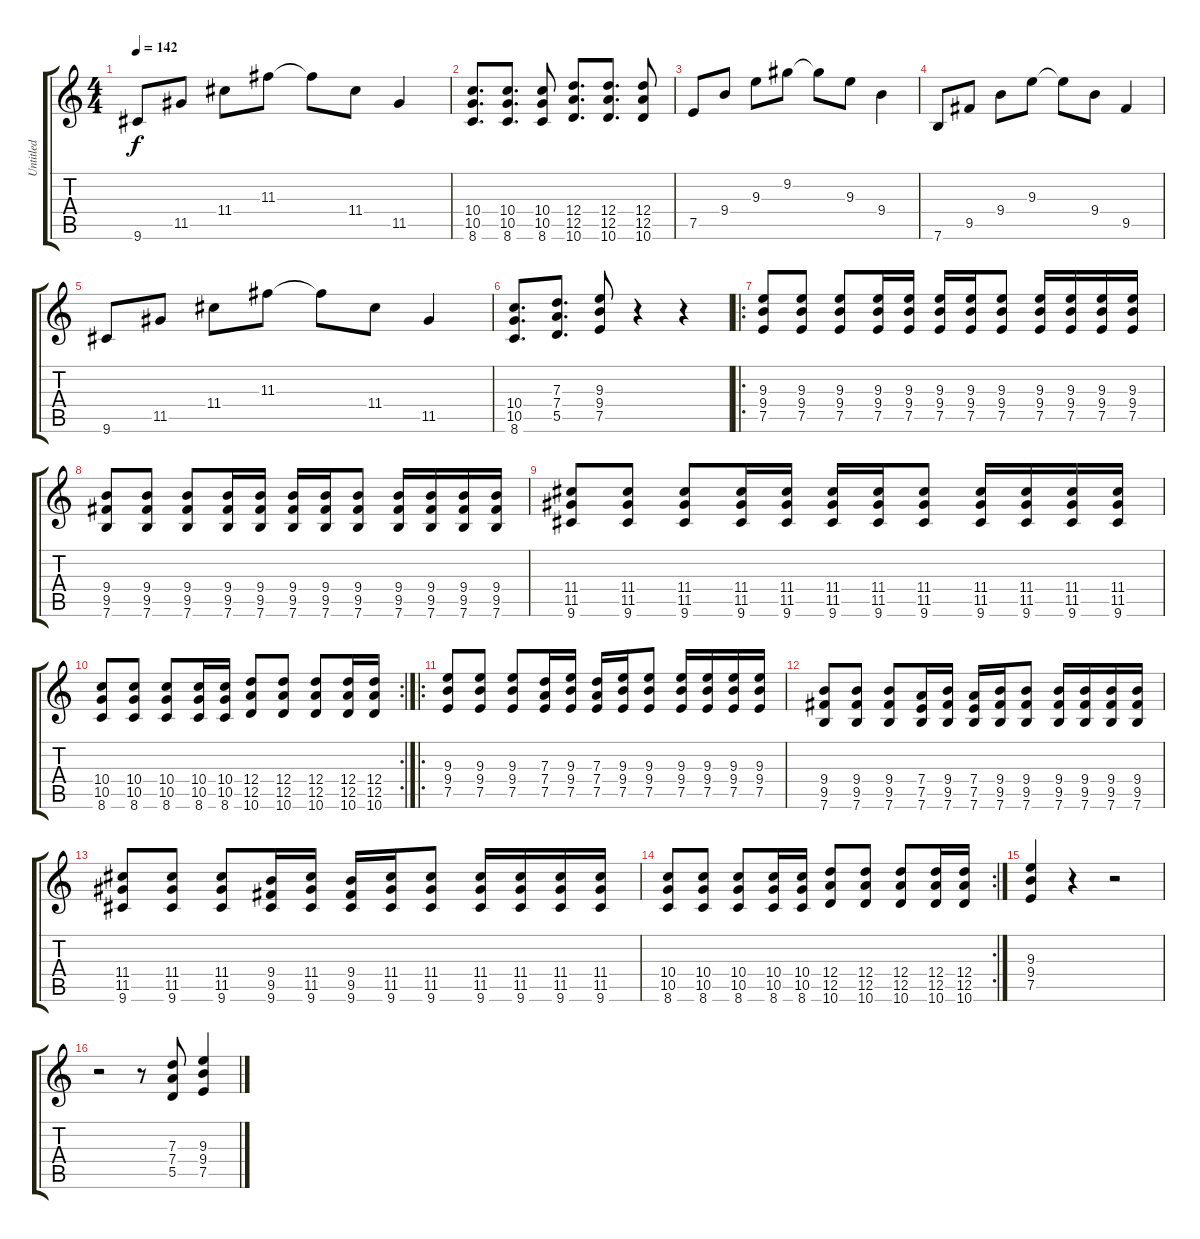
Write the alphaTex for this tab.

\track ("Untitled" "Untitled") {instrument acousticguitarnylon}
\staff {score tabs}
\tuning (E4 B3 G3 D3 A2 E2) {hide}
\ts (4 4)
\tempo 142
\clef g2
\ks c
9.6.8{dy f} 11.5.8 11.4.8 11.3.8 11.3{t}.8 11.4.8 11.5.4 |
(10.4 10.5 8.6).8{d} (10.4 10.5 8.6).8{d} (10.4 10.5 8.6).8 (12.4 12.5 10.6).8{d} (12.4 12.5 10.6).8{d} (12.4 12.5 10.6).8 |
7.5.8 9.4.8 9.3.8 9.2.8 9.2{t}.8 9.3.8 9.4.4 |
7.6.8 9.5.8 9.4.8 9.3.8 9.3{t}.8 9.4.8 9.5.4 |
9.6.8 11.5.8 11.4.8 11.3.8 11.3{t}.8 11.4.8 11.5.4 |
(10.4 10.5 8.6).8{d} (7.3 7.4 5.5).8{d} (9.3 9.4 7.5).8 r.4 r.4 |
\ro
(9.3 9.4 7.5).8 (9.3 9.4 7.5).8 (9.3 9.4 7.5).8 (9.3 9.4 7.5).16 (9.3 9.4 7.5).16 (9.3 9.4 7.5).16 (9.3 9.4 7.5).16 (9.3 9.4 7.5).8 (9.3 9.4 7.5).16 (9.3 9.4 7.5).16 (9.3 9.4 7.5).16 (9.3 9.4 7.5).16 |
(9.4 9.5 7.6).8 (9.4 9.5 7.6).8 (9.4 9.5 7.6).8 (9.4 9.5 7.6).16 (9.4 9.5 7.6).16 (9.4 9.5 7.6).16 (9.4 9.5 7.6).16 (9.4 9.5 7.6).8 (9.4 9.5 7.6).16 (9.4 9.5 7.6).16 (9.4 9.5 7.6).16 (9.4 9.5 7.6).16 |
(11.4 11.5 9.6).8 (11.4 11.5 9.6).8 (11.4 11.5 9.6).8 (11.4 11.5 9.6).16 (11.4 11.5 9.6).16 (11.4 11.5 9.6).16 (11.4 11.5 9.6).16 (11.4 11.5 9.6).8 (11.4 11.5 9.6).16 (11.4 11.5 9.6).16 (11.4 11.5 9.6).16 (11.4 11.5 9.6).16 |
\rc 2
(10.4 10.5 8.6).8 (10.4 10.5 8.6).8 (10.4 10.5 8.6).8 (10.4 10.5 8.6).16 (10.4 10.5 8.6).16 (12.4 12.5 10.6).8 (12.4 12.5 10.6).8 (12.4 12.5 10.6).8 (12.4 12.5 10.6).16 (12.4 12.5 10.6).16 |
\ro
(9.3 9.4 7.5).8 (9.3 9.4 7.5).8 (9.3 9.4 7.5).8 (7.3 7.4 7.5).16 (9.3 9.4 7.5).16 (7.3 7.4 7.5).16 (9.3 9.4 7.5).16 (9.3 9.4 7.5).8 (9.3 9.4 7.5).16 (9.3 9.4 7.5).16 (9.3 9.4 7.5).16 (9.3 9.4 7.5).16 |
(9.4 9.5 7.6).8 (9.4 9.5 7.6).8 (9.4 9.5 7.6).8 (7.4 7.5 7.6).16 (9.4 9.5 7.6).16 (7.4 7.5 7.6).16 (9.4 9.5 7.6).16 (9.4 9.5 7.6).8 (9.4 9.5 7.6).16 (9.4 9.5 7.6).16 (9.4 9.5 7.6).16 (9.4 9.5 7.6).16 |
(11.4 11.5 9.6).8 (11.4 11.5 9.6).8 (11.4 11.5 9.6).8 (9.4 9.5 9.6).16 (11.4 11.5 9.6).16 (9.4 9.5 9.6).16 (11.4 11.5 9.6).16 (11.4 11.5 9.6).8 (11.4 11.5 9.6).16 (11.4 11.5 9.6).16 (11.4 11.5 9.6).16 (11.4 11.5 9.6).16 |
\rc 2
(10.4 10.5 8.6).8 (10.4 10.5 8.6).8 (10.4 10.5 8.6).8 (10.4 10.5 8.6).16 (10.4 10.5 8.6).16 (12.4 12.5 10.6).8 (12.4 12.5 10.6).8 (12.4 12.5 10.6).8 (12.4 12.5 10.6).16 (12.4 12.5 10.6).16 |
(9.3 9.4 7.5).4 r.4 r.2 |
r.2 r.8 (7.3 7.4 5.5).8 (9.3 9.4 7.5).4
